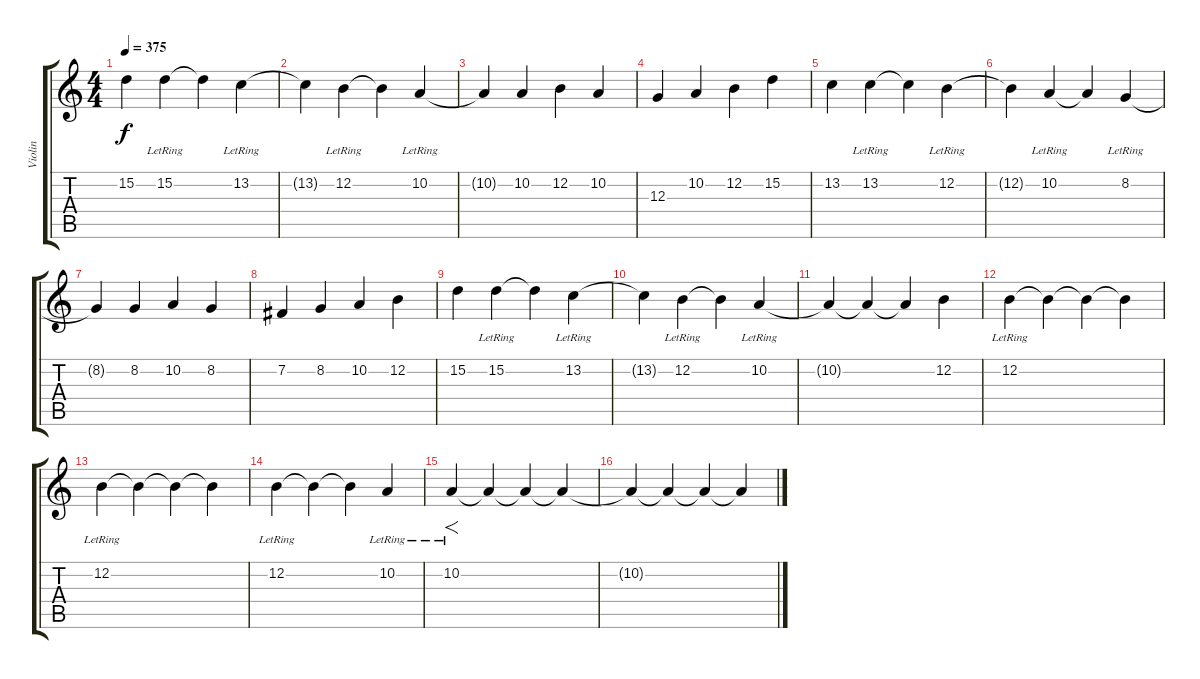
\track ("Violin" "Violin") {instrument violin}
\staff {score tabs}
\tuning (E4 B3 G3 D3 A2 E2) {hide}
\ts (4 4)
\tempo 375
\clef g2
\ks c
15.2.4{dy f} 15.2{lr}.4 15.2{t}.4 13.2{lr}.4 |
13.2{t}.4 12.2{lr}.4 12.2{t}.4 10.2{lr}.4 |
10.2{t}.4 10.2.4 12.2.4 10.2.4 |
12.3.4 10.2.4 12.2.4 15.2.4 |
13.2.4 13.2{lr}.4 13.2{t}.4 12.2{lr}.4 |
12.2{t}.4 10.2{lr}.4 10.2{t}.4 8.2{lr}.4 |
8.2{t}.4 8.2.4 10.2.4 8.2.4 |
7.2.4 8.2.4 10.2.4 12.2.4 |
15.2.4 15.2{lr}.4 15.2{t}.4 13.2{lr}.4 |
13.2{t}.4 12.2{lr}.4 12.2{t}.4 10.2{lr}.4 |
10.2{t}.4 10.2{t}.4 10.2{t}.4 12.2.4 |
12.2{lr}.4 12.2{t}.4 12.2{t}.4 12.2{t}.4 |
12.2{lr}.4 12.2{t}.4 12.2{t}.4 12.2{t}.4 |
12.2{lr}.4 12.2{t}.4 12.2{t}.4 10.2{lr}.4 |
10.2{lr}.4{f} 10.2{t}.4 10.2{t}.4 10.2{t}.4 |
10.2{t}.4 10.2{t}.4 10.2{t}.4 10.2{t}.4
